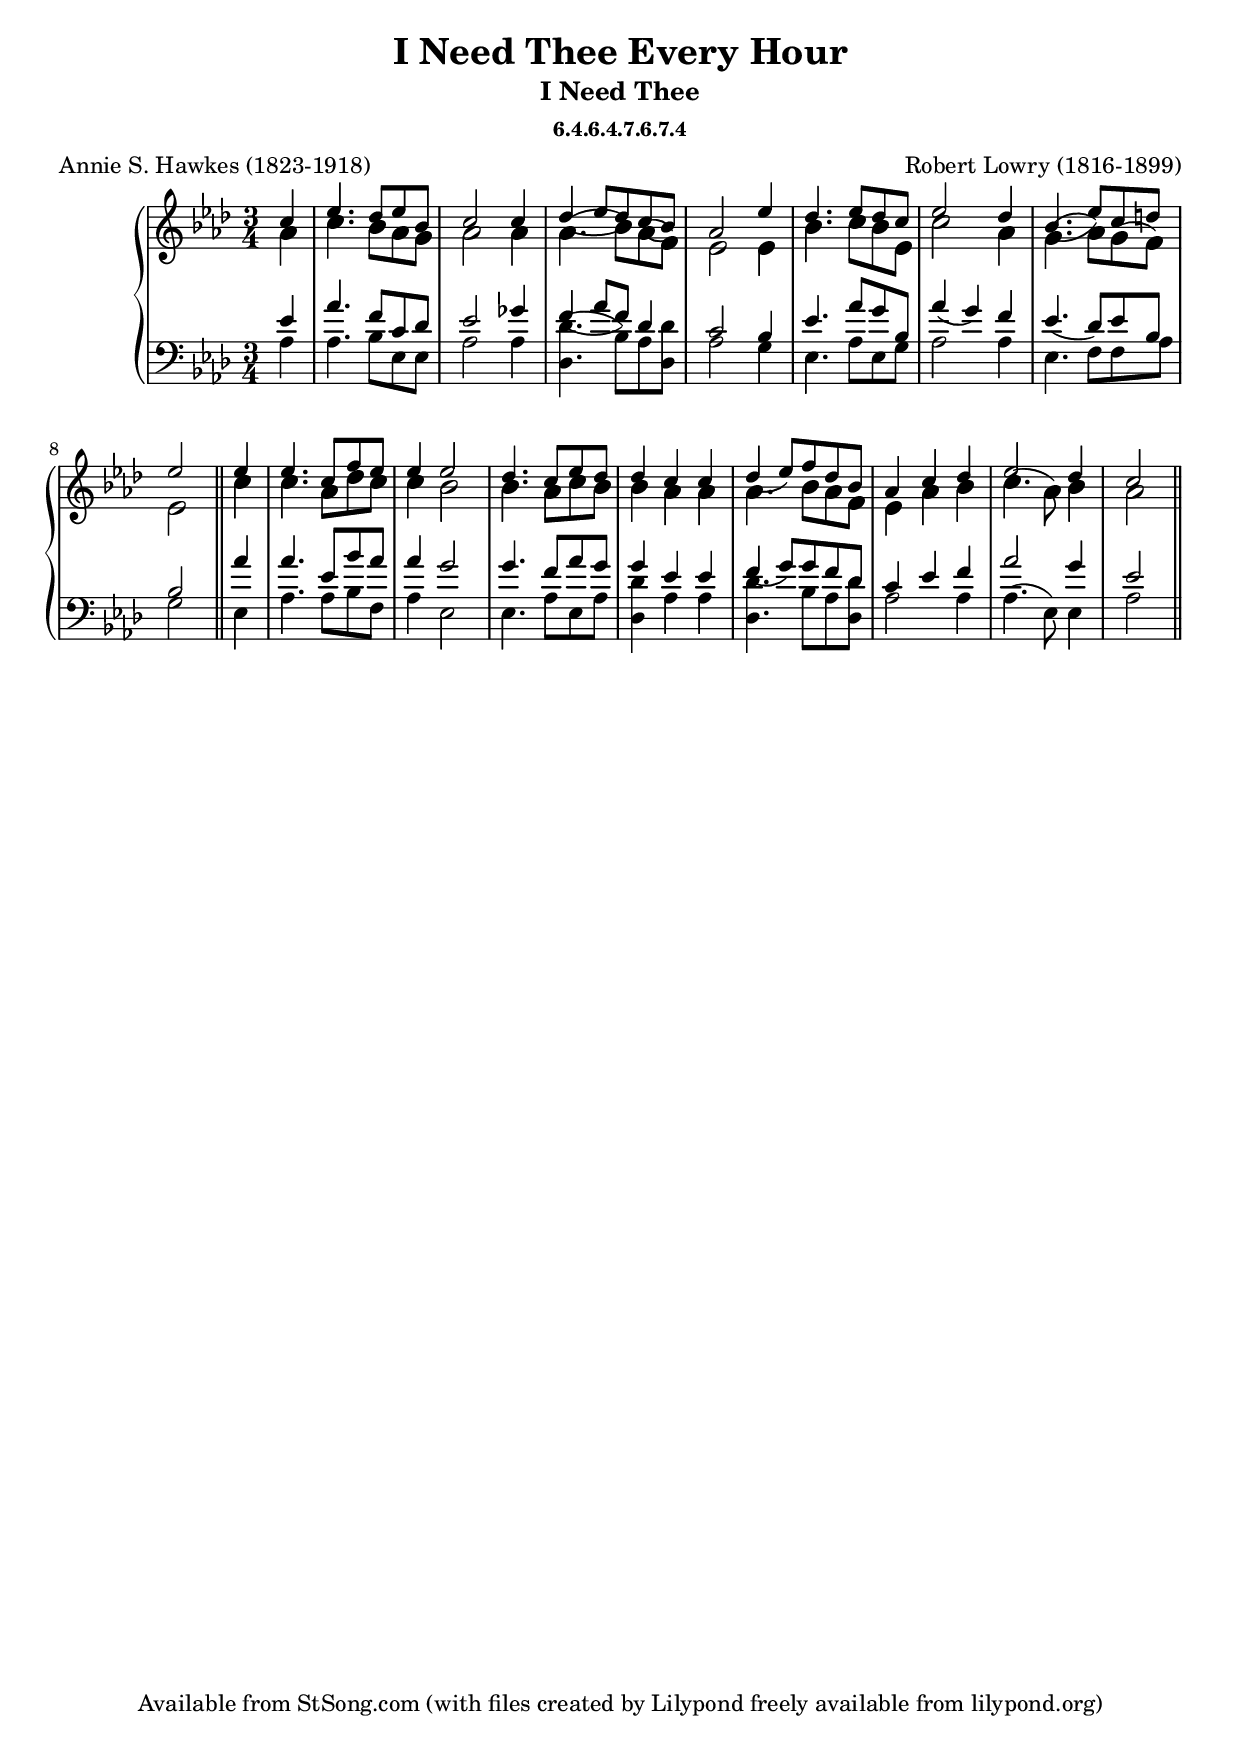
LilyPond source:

%%%revNoVocal
  \version "2.14.2" %Lilypond version
\header { 
 %Standard lilypond header informantion

 title = "I Need Thee Every Hour" 
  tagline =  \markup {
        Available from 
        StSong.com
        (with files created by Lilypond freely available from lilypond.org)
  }
 composer = "Robert Lowry (1816-1899)"
 subtitle = "I Need Thee"
 subsubtitle = "6.4.6.4.7.6.7.4"
 poet = "Annie S. Hawkes (1823-1918)" 
 } %END HEADER

{ { \new PianoStaff { << \new Staff { << { \time 3/4
                \partial 4 \key aes \major
                } { \new Voice = "SopranoIMusic" { \set midiInstrument = #"choir aahs"
                  { { \override Stem #'direction = #1
                      \override Rest #'direction = #1
                      {
                        { c'' ees''4. des''8 ees'' bes' c''2 } {
                          c''4 des''(  ees''8 des'')  c''(  bes')  aes'2 
                        } { ees''4 des''4. ees''8 des'' c'' ees''2 } { des''4 bes'4.(  ees''8)  c'' d'' ees''2 } {
                          ees''4 ees''4. c''8 f'' ees'' ees''4 ees''2 
                        } { des''4. c''8 ees'' des'' des''4 c'' } {
                          c'' des''(  ees''8)  f'' des'' bes' aes'4 c'' 
                        } { des'' ees''2 des''4 c''2 } { } { } { } { } { } { } { } { } 
                      } } } } } \\ { \new Voice = "AltoIMusic" { \set midiInstrument = #"english horn"
                  { { \override Stem #'direction = #-1
                      \override Rest #'direction = #-1
                      {
                        \override NoteHead #'font-size = #2
                        {
                          aes'4 c''4. bes'8 aes' g' aes'2 \bar ""
                          
                        } {
                          aes'4 aes'4.(  bes'8)  aes'(  f')  ees'2 \bar ""
                          
                        } {
                          ees'4 bes'4. c''8 bes' ees' c''2 \bar ""
                          
                        } {
                          aes'4 g'4.(  aes'8)  g'(  f')  ees'2 \bar "||"
                          
                        } {
                          c''4 c''4. aes'8 des'' c'' c''4 bes'2 \bar "|"
                          
                        } {
                          bes'4. aes'8 c'' bes' bes'4 aes' \bar ""
                          
                        } {
                          aes' aes'4. bes'8 aes' f' ees'4 aes' \bar ""
                          
                        } { bes' c''4.(  aes'8)  bes'4 aes'2 \bar "||"
                          } { } { } { } { } { } { } { } { } \revert NoteHead #'font-size
                        
                      } } } } } >> } \new Staff { \clef "bass"
           << { \time 3/4
                \partial 4 \key aes \major
                } { \new Voice = "TenorIMusic" { \set midiInstrument = #"dulcimer"
                  { { \override Stem #'direction = #1
                      {
                        { ees'4 aes'4. f'8 c' des' ees'2 } { ges'4 f'(  aes'8 f')  des'4 c'2 } {
                          bes4 ees'4. aes'8 g' bes aes'4(  g')  
                        } { f' ees'4.(  des'8)  ees' bes bes2 } {
                          aes'4 aes'4. ees'8 bes' aes' aes'4 g'2 
                        } { g'4. f'8 aes' g' g'4 ees' } {
                          ees' f'(  g'8)  g' f' des' c'4 ees' 
                        } { f' aes'2 g'4 ees'2 } { } { } { } { } { } { } { } { } 
                      } \override Rest #'direction = #1
                      } } } } \\ { \new Voice = "BassIMusic" { \set midiInstrument = #"synthbrass 2"
                  { { \override Stem #'direction = #-1
                      \override Rest #'direction = #-1
                      {
                        { aes4 aes4. bes8 ees ees aes2 } { aes4 < des des' >4.(  bes8)  aes < des des' > aes2 } { g4 ees4. aes8 ees g aes2 } { aes4 ees4. f8 f aes g2 } {
                          ees4 aes4. aes8 bes f aes4 ees2 
                        } { ees4. aes8 ees aes < des des' >4 aes } { aes < des des' >4. bes8 aes < des des' > aes2 } { aes4 aes4.(  ees8)  ees4 aes2 } { } { } { } { } { } { } { } { } 
                      } } } } } >> } >> } } }
